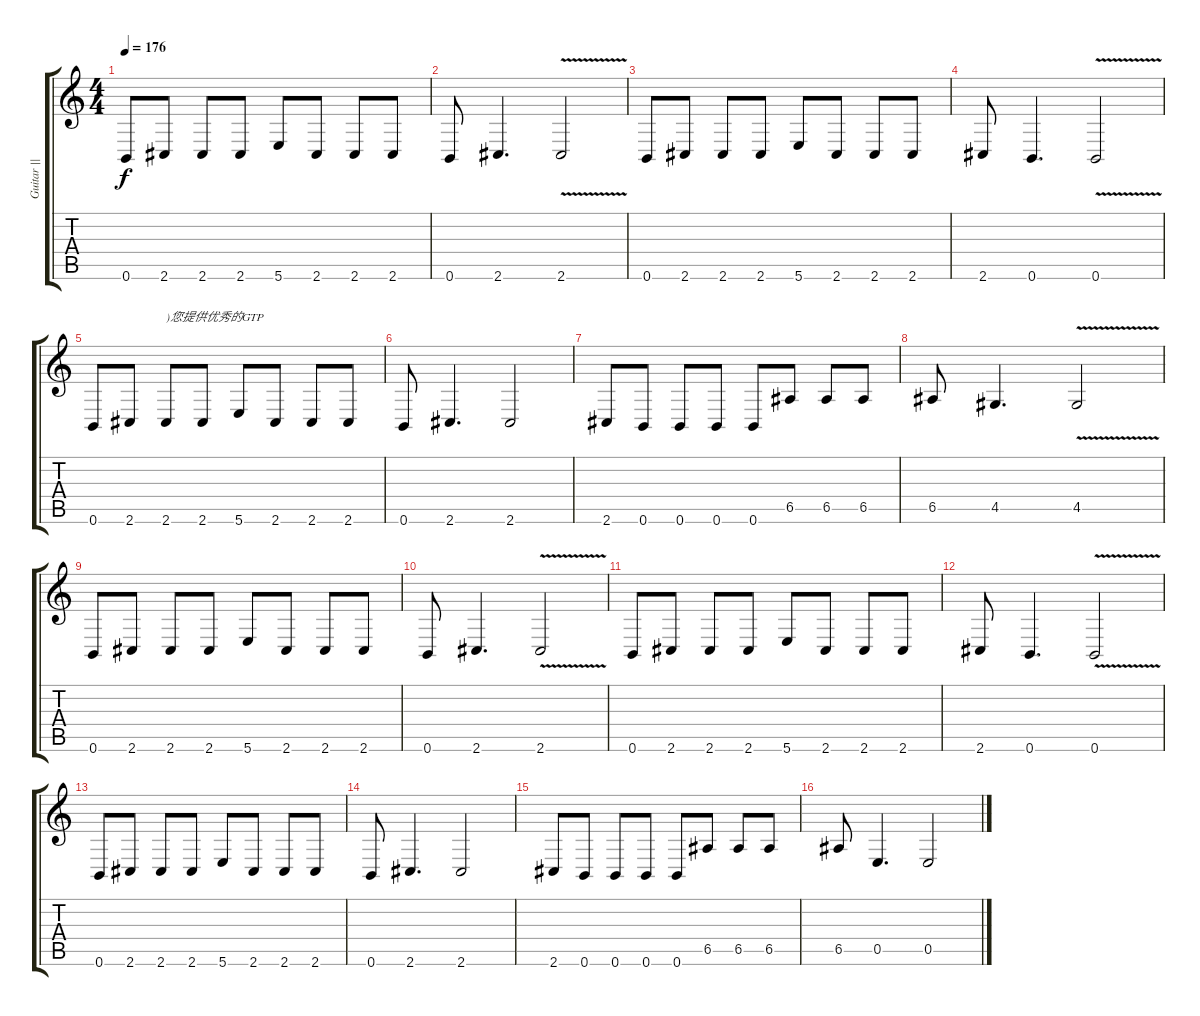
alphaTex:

\track ("Guitar ||" "Guitar ||") {instrument overdrivenguitar}
\staff {score tabs}
\tuning (E4 B3 G3 D3 E2 B1) {hide}
\ts (4 4)
\tempo 176
\clef g2
\ks c
0.6.8{dy f} 2.6.8 2.6.8 2.6.8 5.6.8 2.6.8 2.6.8 2.6.8 |
0.6.8 2.6.4{d} 2.6{v}.2 |
0.6.8 2.6.8 2.6.8 2.6.8 5.6.8 2.6.8 2.6.8 2.6.8 |
2.6.8 0.6.4{d} 0.6{v}.2 |
0.6.8 2.6.8 2.6.8{txt ")您提供优秀的GTP"} 2.6.8 5.6.8 2.6.8 2.6.8 2.6.8 |
0.6.8 2.6.4{d} 2.6.2 |
2.6.8 0.6.8 0.6.8 0.6.8 0.6.8 6.5.8 6.5.8 6.5.8 |
6.5.8 4.5.4{d} 4.5{v}.2 |
0.6.8 2.6.8 2.6.8 2.6.8 5.6.8 2.6.8 2.6.8 2.6.8 |
0.6.8 2.6.4{d} 2.6{v}.2 |
0.6.8 2.6.8 2.6.8 2.6.8 5.6.8 2.6.8 2.6.8 2.6.8 |
2.6.8 0.6.4{d} 0.6{v}.2 |
0.6.8 2.6.8 2.6.8 2.6.8 5.6.8 2.6.8 2.6.8 2.6.8 |
0.6.8 2.6.4{d} 2.6.2 |
2.6.8 0.6.8 0.6.8 0.6.8 0.6.8 6.5.8 6.5.8 6.5.8 |
6.5.8 0.5.4{d} 0.5.2
